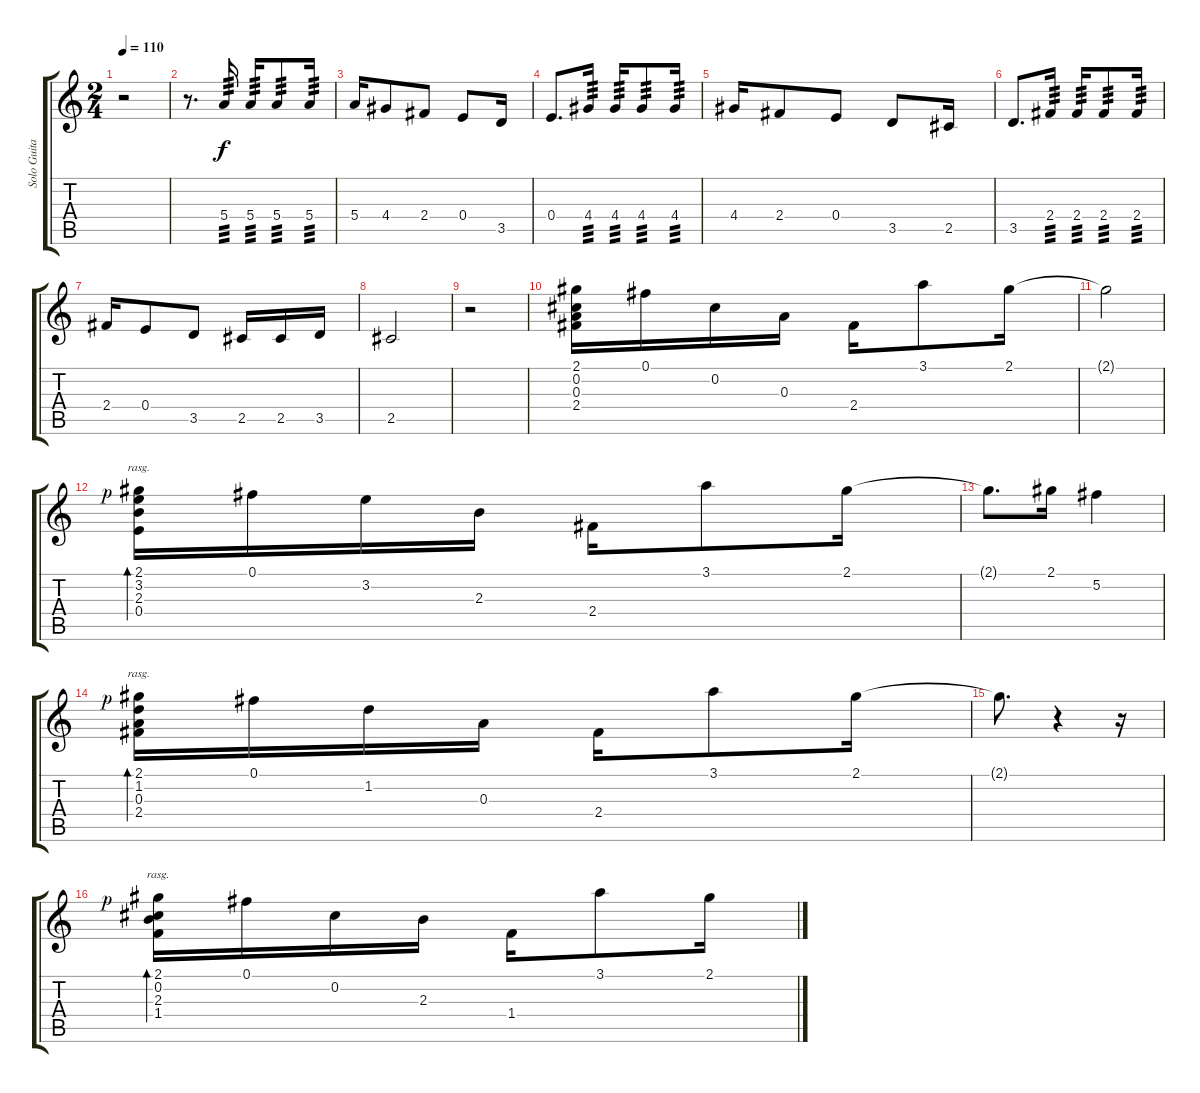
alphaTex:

\track ("Solo Guitar" "Solo Guita") {instrument acousticguitarnylon}
\staff {score tabs}
\tuning (Gb4 Db4 A3 E3 B2 Gb2) {hide}
\ts (2 4)
\tempo 110
\clef g2
\ks c
r.2{dy f} |
r.8{d} 5.4.16{tp 3} 5.4.16{tp 3} 5.4.8{tp 3} 5.4.16{tp 3} |
5.4.16 4.4.8 2.4.8 0.4.8 3.5.16 |
0.4.8{d} 4.4.16{tp 3} 4.4.16{tp 3} 4.4.8{tp 3} 4.4.16{tp 3} |
4.4.16 2.4.8 0.4.8 3.5.8 2.5.16 |
3.5.8{d} 2.4.16{tp 3} 2.4.16{tp 3} 2.4.8{tp 3} 2.4.16{tp 3} |
2.4.16 0.4.8 3.5.8 2.5.16 2.5.16 3.5.16 |
2.5.2 |
r.2 |
(2.1 0.2 0.3 2.4).16 0.1.16 0.2.16 0.3.16 2.4.16 3.1.8 2.1.16 |
2.1{t}.2 |
(2.1{rf 1} 3.2 2.3 0.4).16{bd 240 rasg ii} 0.1.16 3.2.16 2.3.16 2.4.16 3.1.8 2.1.16 |
2.1{t}.8{d} 2.1.16 5.2.4 |
(2.1{rf 1} 1.2 0.3 2.4).16{bd 240 rasg ii} 0.1.16 1.2.16 0.3.16 2.4.16 3.1.8 2.1.16 |
2.1{t}.8{d} r.4 r.16 |
(2.1{rf 1} 0.2 2.3 1.4).16{bd 240 rasg ii} 0.1.16 0.2.16 2.3.16 1.4.16 3.1.8 2.1.16
